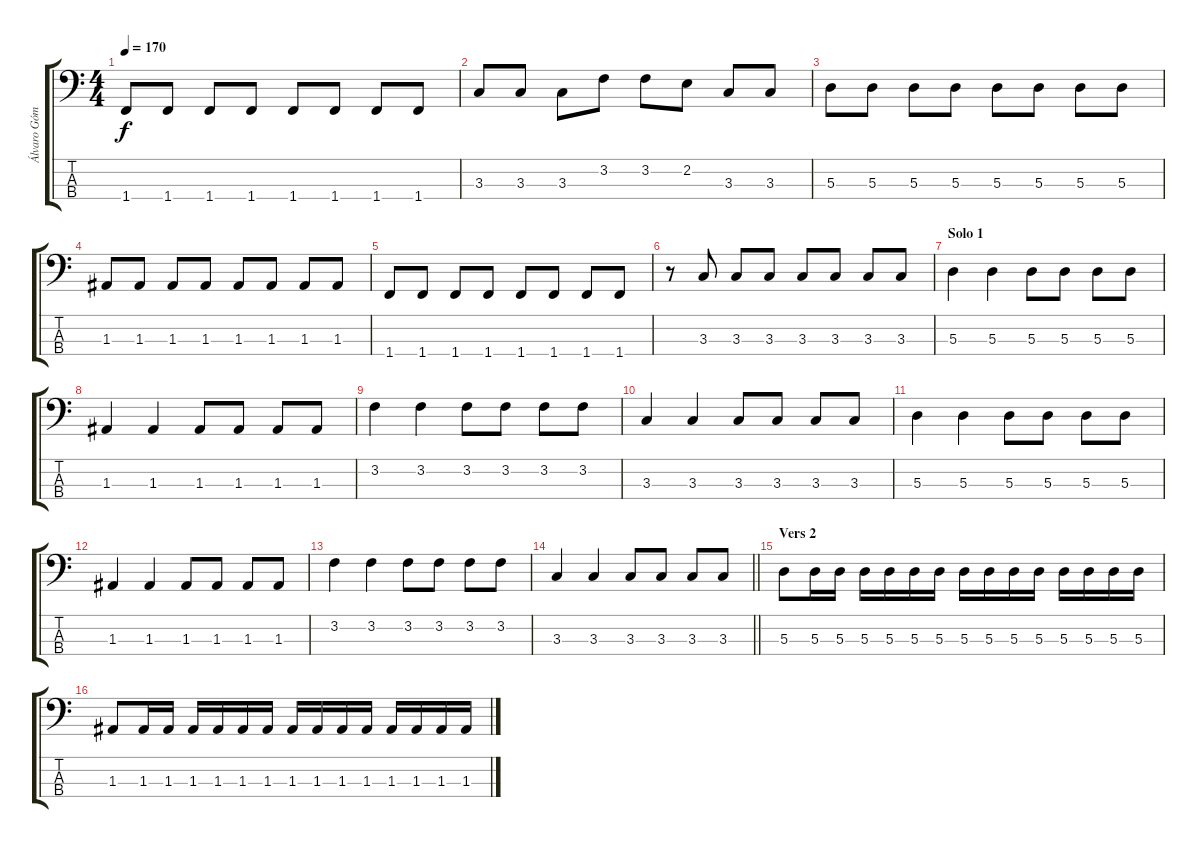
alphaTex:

\track ("Álvaro Gómez (Baix)" "Álvaro Góm") {instrument electricbassfinger}
\staff {score tabs}
\tuning (G2 D2 A1 E1) {hide}
\ts (4 4)
\tempo 170
\clef f4
\ks c
1.4.8{dy f} 1.4.8 1.4.8 1.4.8 1.4.8 1.4.8 1.4.8 1.4.8 |
3.3.8 3.3.8 3.3.8 3.2.8 3.2.8 2.2.8 3.3.8 3.3.8 |
5.3.8 5.3.8 5.3.8 5.3.8 5.3.8 5.3.8 5.3.8 5.3.8 |
1.3.8 1.3.8 1.3.8 1.3.8 1.3.8 1.3.8 1.3.8 1.3.8 |
1.4.8 1.4.8 1.4.8 1.4.8 1.4.8 1.4.8 1.4.8 1.4.8 |
r.8 3.3.8 3.3.8 3.3.8 3.3.8 3.3.8 3.3.8 3.3.8 |
\section ("" "Solo 1")
5.3.4 5.3.4 5.3.8 5.3.8 5.3.8 5.3.8 |
1.3.4 1.3.4 1.3.8 1.3.8 1.3.8 1.3.8 |
3.2.4 3.2.4 3.2.8 3.2.8 3.2.8 3.2.8 |
3.3.4 3.3.4 3.3.8 3.3.8 3.3.8 3.3.8 |
5.3.4 5.3.4 5.3.8 5.3.8 5.3.8 5.3.8 |
1.3.4 1.3.4 1.3.8 1.3.8 1.3.8 1.3.8 |
3.2.4 3.2.4 3.2.8 3.2.8 3.2.8 3.2.8 |
\barLineRight lightlight
3.3.4 3.3.4 3.3.8 3.3.8 3.3.8 3.3.8 |
\section ("" "Vers 2")
5.3.8 5.3.16 5.3.16 5.3.16 5.3.16 5.3.16 5.3.16 5.3.16 5.3.16 5.3.16 5.3.16 5.3.16 5.3.16 5.3.16 5.3.16 |
1.3.8 1.3.16 1.3.16 1.3.16 1.3.16 1.3.16 1.3.16 1.3.16 1.3.16 1.3.16 1.3.16 1.3.16 1.3.16 1.3.16 1.3.16
